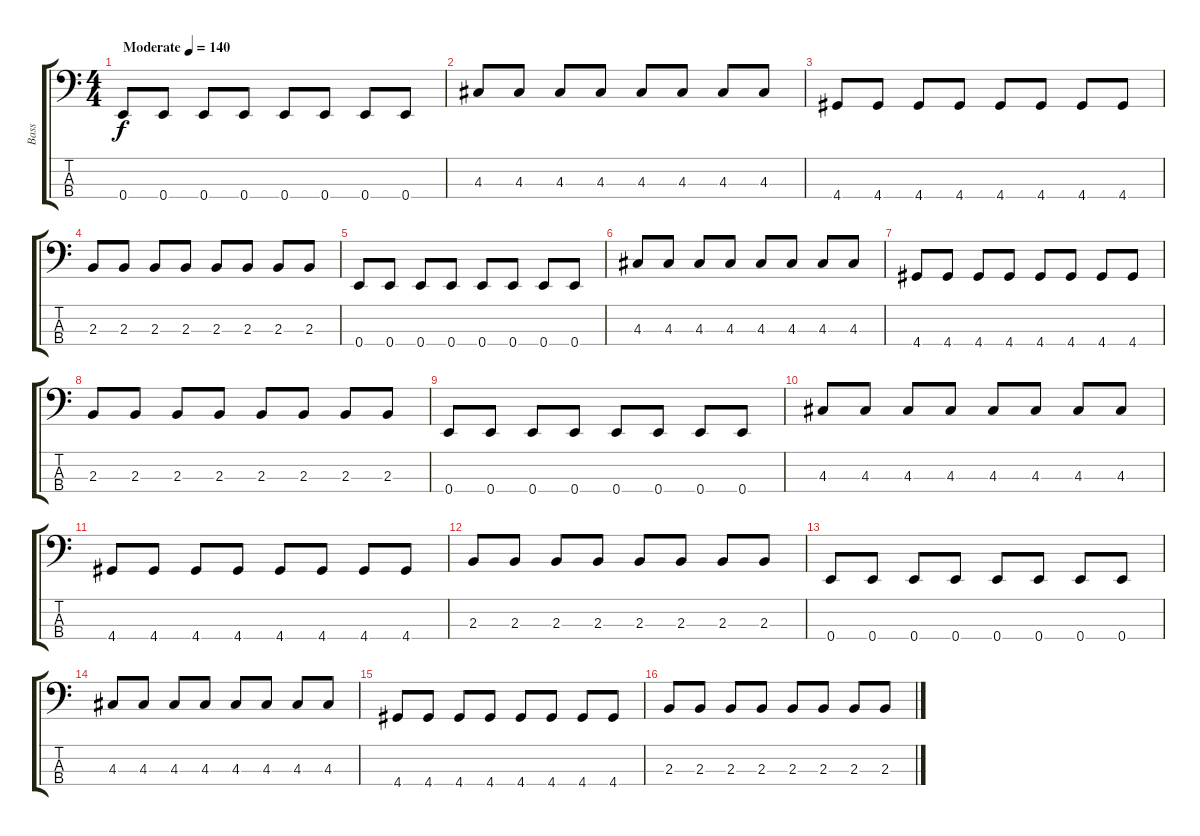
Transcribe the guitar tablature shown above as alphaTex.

\track ("Bass" "Bass") {instrument electricbasspick}
\staff {score tabs}
\tuning (G2 D2 A1 E1) {hide}
\ts (4 4)
\tempo (140 "Moderate")
\clef f4
\ks c
0.4.8{dy f instrument electricbasspick} 0.4.8 0.4.8 0.4.8 0.4.8 0.4.8 0.4.8 0.4.8 |
4.3.8 4.3.8 4.3.8 4.3.8 4.3.8 4.3.8 4.3.8 4.3.8 |
4.4.8 4.4.8 4.4.8 4.4.8 4.4.8 4.4.8 4.4.8 4.4.8 |
2.3.8 2.3.8 2.3.8 2.3.8 2.3.8 2.3.8 2.3.8 2.3.8 |
0.4.8 0.4.8 0.4.8 0.4.8 0.4.8 0.4.8 0.4.8 0.4.8 |
4.3.8 4.3.8 4.3.8 4.3.8 4.3.8 4.3.8 4.3.8 4.3.8 |
4.4.8 4.4.8 4.4.8 4.4.8 4.4.8 4.4.8 4.4.8 4.4.8 |
2.3.8 2.3.8 2.3.8 2.3.8 2.3.8 2.3.8 2.3.8 2.3.8 |
0.4.8 0.4.8 0.4.8 0.4.8 0.4.8 0.4.8 0.4.8 0.4.8 |
4.3.8 4.3.8 4.3.8 4.3.8 4.3.8 4.3.8 4.3.8 4.3.8 |
4.4.8 4.4.8 4.4.8 4.4.8 4.4.8 4.4.8 4.4.8 4.4.8 |
2.3.8 2.3.8 2.3.8 2.3.8 2.3.8 2.3.8 2.3.8 2.3.8 |
0.4.8 0.4.8 0.4.8 0.4.8 0.4.8 0.4.8 0.4.8 0.4.8 |
4.3.8 4.3.8 4.3.8 4.3.8 4.3.8 4.3.8 4.3.8 4.3.8 |
4.4.8 4.4.8 4.4.8 4.4.8 4.4.8 4.4.8 4.4.8 4.4.8 |
2.3.8 2.3.8 2.3.8 2.3.8 2.3.8 2.3.8 2.3.8 2.3.8
